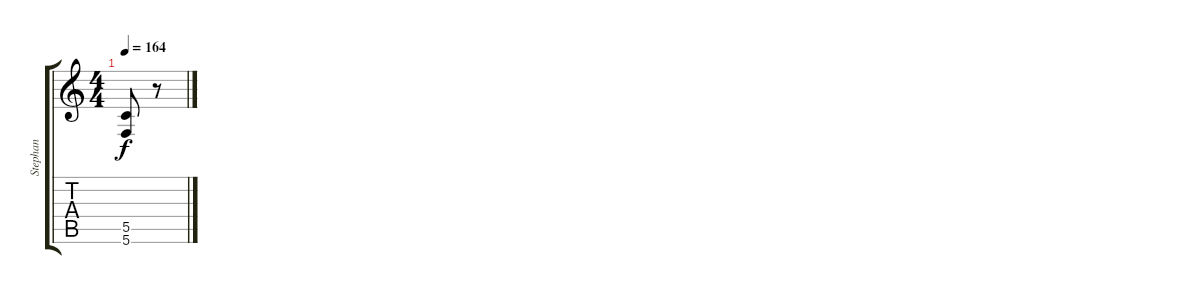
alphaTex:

\track ("Stephan" "Stephan") {instrument distortionguitar}
\staff {score tabs}
\tuning (D4 A3 F3 C3 G2 C2) {hide}
\ts (4 4)
\tempo 164
\clef g2
\ks c
(5.5{t} 5.6{t}).8{dy f} r.8
